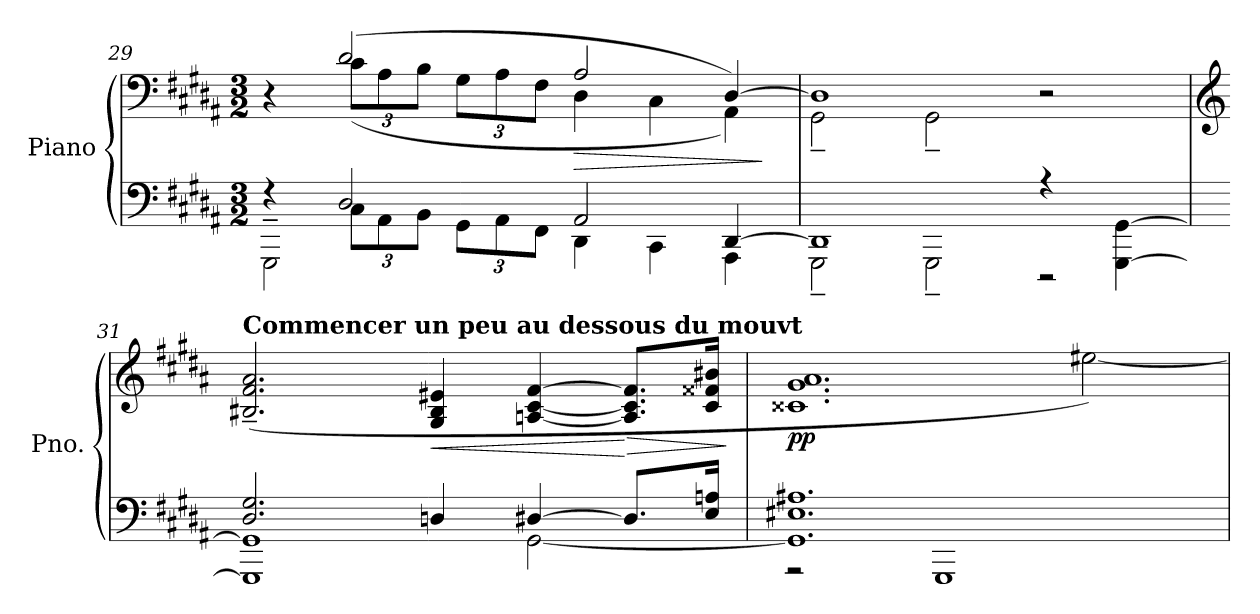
**kern	**kern	**dynam
*part1	*part1	*part1
*staff2	*staff1	*staff1/2
*I"Piano	*	*
*I'Pno.	*	*
*clefF4	*clefF4	*
*k[f#c#g#d#a#]	*k[f#c#g#d#a#]	*
*M3/2	*M3/2	*
=29	=29	=29
*^	*^	*
*	*^	*	*	*
4r	4ryy	2GGG#~\	4r	4ryy	.
*	*Xbrackettup	*	*	*Xbrackettup	*
2D#/	12C#\L	.	(>2d#/	(<12c#\L	.
.	12AA#\	.	.	12A#\	.
.	12BB\J	.	.	12B\J	.
.	12GG#\L	1ryy	.	12G#\L	.
.	12AA#\	.	.	12A#\	.
.	12FF#\J	.	.	12F#\J	.
!	!	!	!	!	!LO:HP:b
2AA#/	4DD#\	.	2A#/	4D#\	>
.	4CC#\	.	.	4C#\	.
[4DD#/	4AAA#\	.	[4D#/)	4AA#\)	.
*v	*v	*v	*	*	*
*	*v	*v	*
.	.	]
=30	=30	=30
*^	*^	*
1DD#]	2GGG#~\	1D#]	2GG#~\	.
.	2GGG#~\	.	2GG#~\	.
4r	2r	2r	2ryy	.
[4GGG#\ [4GG#\	.	.	.	.
*	*	*v	*v	*
!!LO:PB:g=z
=31	=31	=31	=31
*	*	*clefG2	*
!	!	!LO:TX:a:B:t=Commencer un peu au dessous du mouvt	!
!	!	!	!LO:DY:b
!	!	!	!LO:DY:n=1:b
2.D#/ 2.G#/	1GGG#] 1GG#]	(<2.B#X/~> 2.f#/~> 2.a#/~>	other-dynamics pp
!	!	!	!LO:HP:b
4Dn/	.	4G#/ 4B#/ 4e#X/	<
[4D#X/	[2GG#\	[4An/ [4c#/ [4f#/	.
!	!	!	!LO:HP:n=1:b
8.D#/L]	.	8.A/] 8.c#/] 8.f#/]L	[ >
16E/ 16An/Jk	.	16c#/ 16f##X/ 16b#X/Jk	.
*v	*v	*	*
.	.	]
=32	=32	=32
*^	*^	*
!	!	!	!	!LO:DY:b
1.GG#] 1.E#X 1.A#X	2r	1.c##X 1.g# 1.a#	1ryy	pp
.	1GGG#	.	.	.
.	.	.	[2ee#X\)	.
*v	*v	*	*	*
*	*v	*v	*
=	=	=
*-	*-	*-
